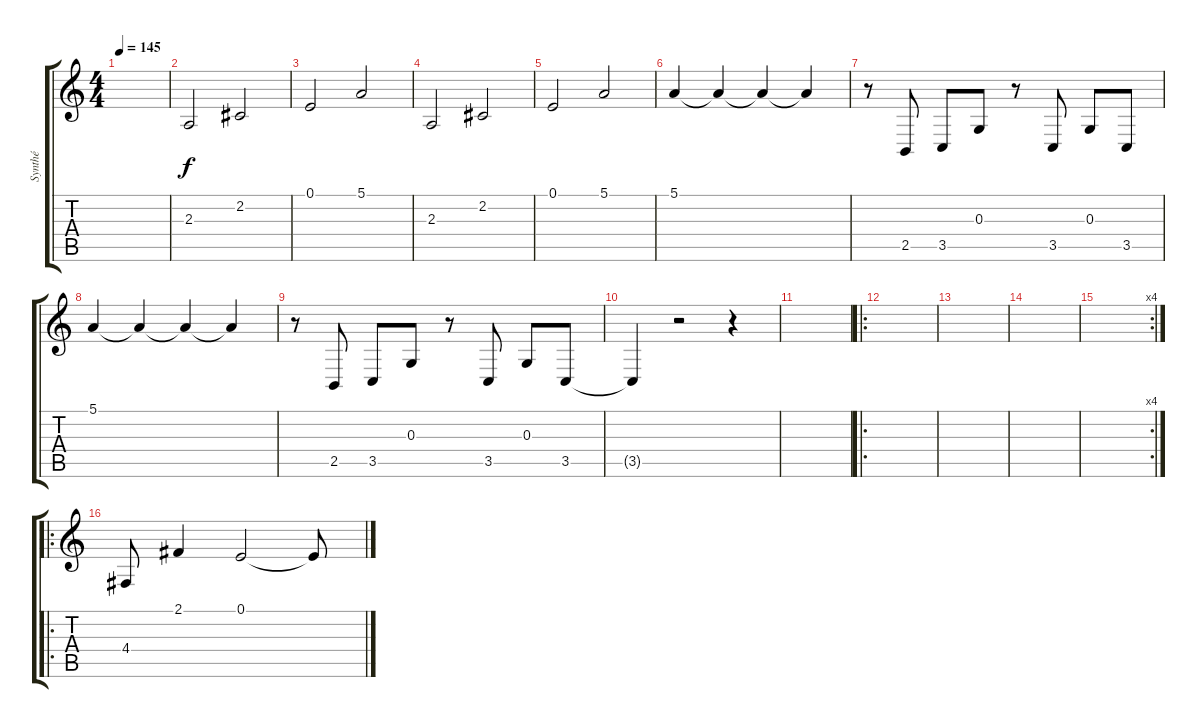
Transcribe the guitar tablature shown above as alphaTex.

\track ("Synthé" "Synthé") {instrument lead1square}
\staff {score tabs}
\tuning (E4 B3 G3 D3 A2 E2) {hide}
\ts (4 4)
\tempo 145
\clef g2
\ks c
|
2.3.2 2.2.2 |
0.1.2 5.1.2 |
2.3.2 2.2.2 |
0.1.2 5.1.2 |
5.1.4 5.1{t}.4 5.1{t}.4 5.1{t}.4 |
r.8 2.5.8 3.5.8 0.3.8 r.8 3.5.8 0.3.8 3.5.8 |
5.1.4 5.1{t}.4 5.1{t}.4 5.1{t}.4 |
r.8 2.5.8 3.5.8 0.3.8 r.8 3.5.8 0.3.8 3.5.8 |
3.5{t}.4 r.2 r.4 |
|
\ro
|
|
|
\rc 4
|
\ro
4.4.8 2.1.4 0.1.2 0.1{t}.8
